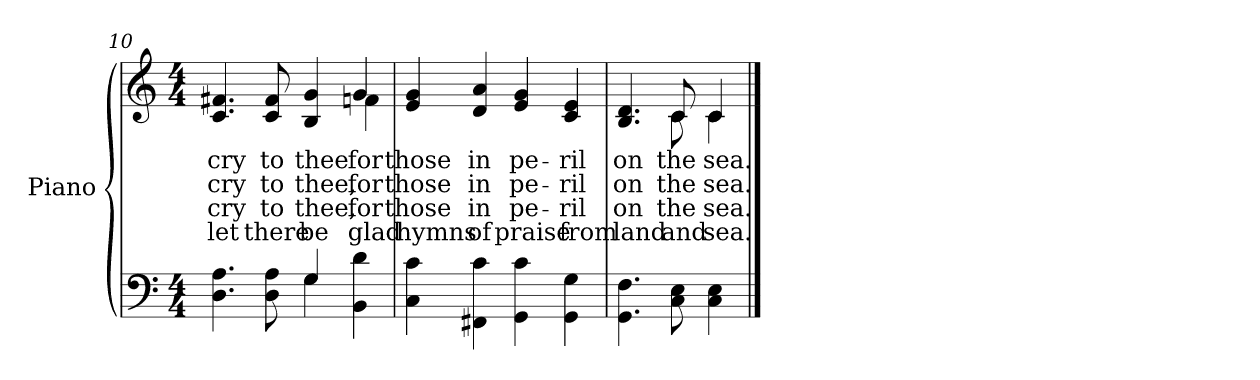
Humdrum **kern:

**kern	**kern	**text	**text	**text	**text
*part2	*part1	*part1	*part1	*part1	*part1
*staff2	*staff1	*staff1	*staff1	*staff1	*staff1
*I"Piano	*I"Piano	*	*	*	*
*I'Pno.	*I'Pno.	*	*	*	*
*clefF4	*clefG2	*	*	*	*
*k[]	*k[]	*	*	*	*
*C:	*C:	*	*	*	*
*M4/4	*M4/4	*	*	*	*
=10	=10	=10	=10	=10	=10
*^	*	*	*	*	*
!	!	!	!LO:LY:b:color=#000000	!LO:LY:b:color=#000000	!LO:LY:b:color=#000000	!LO:LY:b:color=#000000
*	*	*^	*	*	*	*
4.Di\ 4.Ai	2ryy	4.ci/ 4.f#Xi	2.ryy	cry	cry	cry	let
!	!	!	!	!LO:LY:b:color=#000000	!LO:LY:b:color=#000000	!LO:LY:b:color=#000000	!LO:LY:b:color=#000000
8Di\ 8Ai	.	8ci/ 8f#i	.	to	to	to	there
!	!	!	!	!LO:LY:b:color=#000000	!LO:LY:b:color=#000000	!LO:LY:b:color=#000000	!LO:LY:b:color=#000000
4Gi/	4Gi\	4Bi/ 4gi	.	thee	thee,	thee,	be
!	!	!	!	!LO:LY:b:color=#000000	!LO:LY:b:color=#000000	!LO:LY:b:color=#000000	!LO:LY:b:color=#000000
4BBi\ 4di	4ryy	4gi/	4fni\	for	for	for	glad
*v	*v	*	*	*	*	*	*
*	*v	*v	*	*	*	*
!!LO:LB:g=z
=11	=11	=11	=11	=11	=11
*^	*^	*	*	*	*
!	!	!	!	!LO:LY:b:color=#000000	!LO:LY:b:color=#000000	!LO:LY:b:color=#000000	!LO:LY:b:color=#000000
*v	*v	*	*	*	*	*	*
*	*v	*v	*	*	*	*
4Ci\ 4ci	4ei/ 4gi	those	those	those	hymns
!	!	!LO:LY:b:color=#000000	!LO:LY:b:color=#000000	!LO:LY:b:color=#000000	!LO:LY:b:color=#000000
4FF#Xi\ 4ci	4di/ 4ai	in	in	in	of
!	!	!LO:LY:b:color=#000000	!LO:LY:b:color=#000000	!LO:LY:b:color=#000000	!LO:LY:b:color=#000000
4GGi\ 4ci	4ei/ 4gi	pe-	pe-	pe-	-praise
!	!	!LO:LY:b:color=#000000	!LO:LY:b:color=#000000	!LO:LY:b:color=#000000	!LO:LY:b:color=#000000
4GGi\ 4Gi	4ci/ 4ei	-ril	-ril	ril	from
=12	=12	=12	=12	=12	=12
!	!	!LO:LY:b:color=#000000	!LO:LY:b:color=#000000	!LO:LY:b:color=#000000	!LO:LY:b:color=#000000
*	*^	*	*	*	*
4.GGi\ 4.Fi	4.Bi/ 4.di	4.ryy	on	on	on	land
!	!	!	!LO:LY:b:color=#000000	!LO:LY:b:color=#000000	!LO:LY:b:color=#000000	!LO:LY:b:color=#000000
8Ci\ 8Ei	8ci/	8ci\	the	the	the	and
!	!	!	!LO:LY:b:color=#000000	!LO:LY:b:color=#000000	!LO:LY:b:color=#000000	!LO:LY:b:color=#000000
4Ci\ 4Ei	4ci/	4ci\	sea.	sea.	sea.	sea.
*	*v	*v	*	*	*	*
==	==	==	==	==	==
*-	*-	*-	*-	*-	*-
